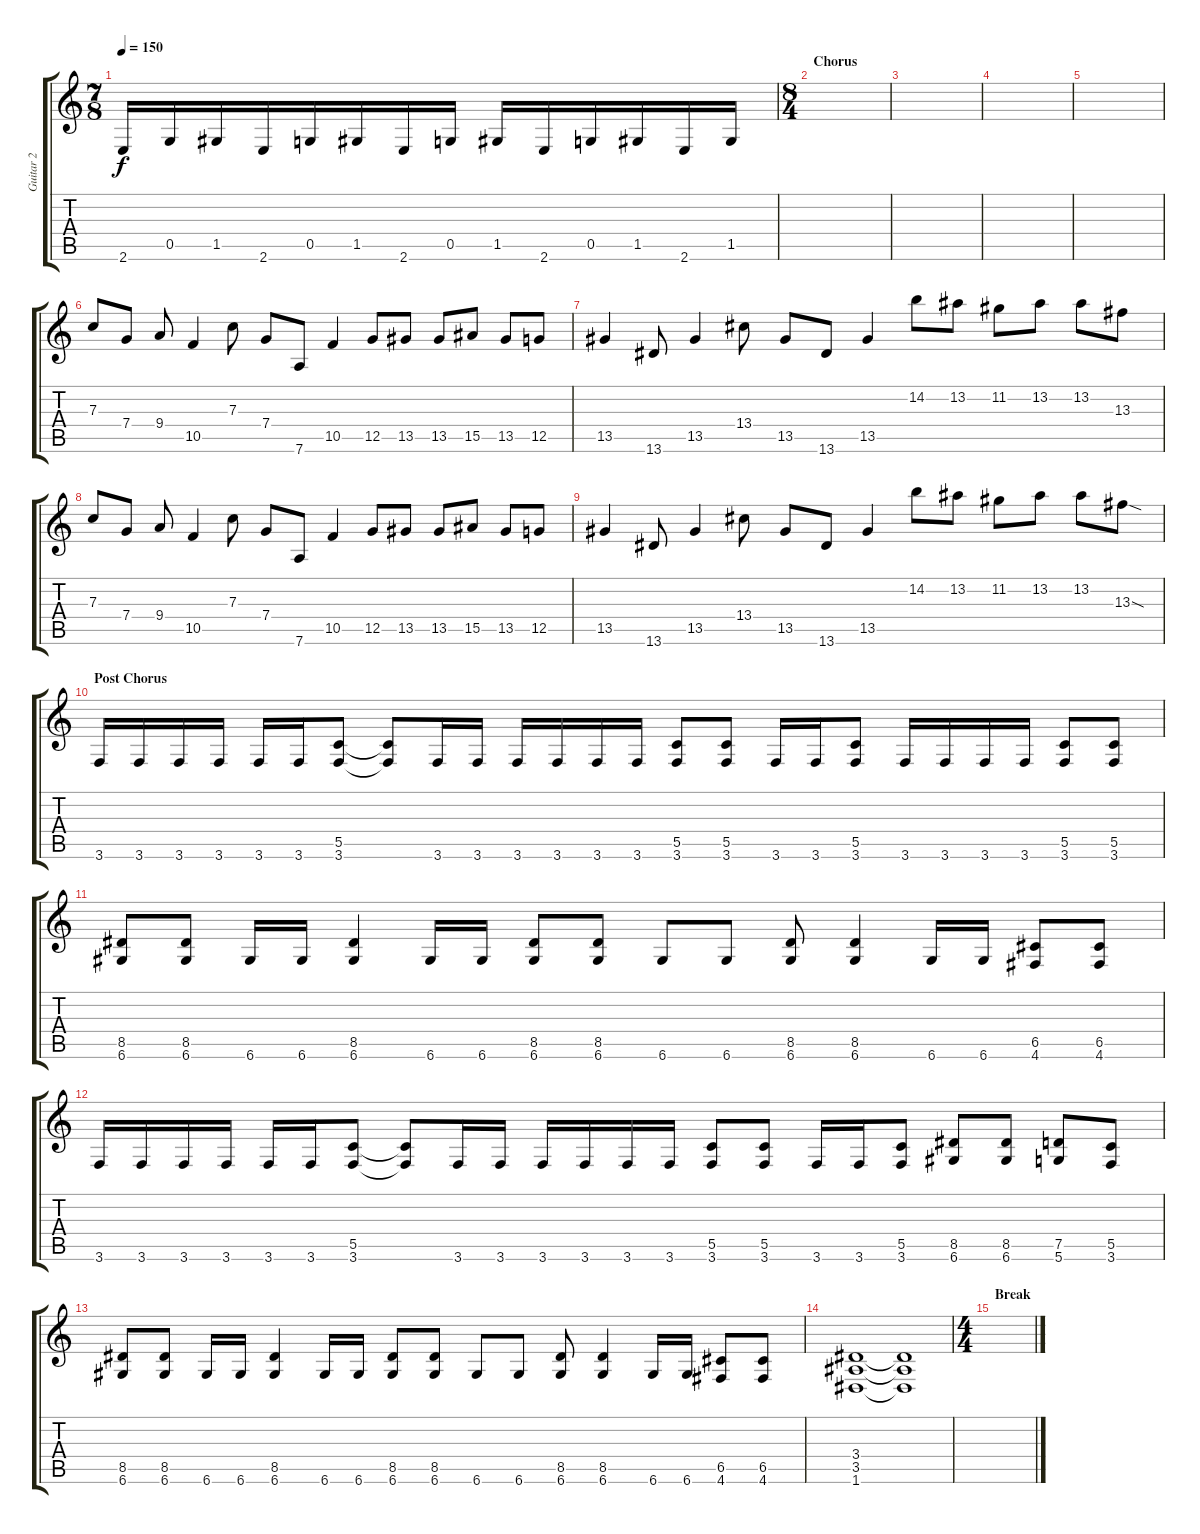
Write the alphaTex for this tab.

\track ("Guitar 2" "Guitar 2") {instrument overdrivenguitar}
\staff {score tabs}
\tuning (D4 A3 F3 C3 G2 D2) {hide}
\ts (7 8)
\tempo 150
\clef g2
\ks c
2.6.16{dy f} 0.5.16 1.5.16 2.6.16 0.5.16 1.5.16 2.6.16 0.5.16 1.5.16 2.6.16 0.5.16 1.5.16 2.6.16 1.5.16 |
\ts (8 4)
\section ("" "Chorus")
|
|
|
|
7.3.8 7.4.8 9.4.8 10.5.4 7.3.8 7.4.8 7.6.8 10.5.4 12.5.8 13.5.8 13.5.8 15.5.8 13.5.8 12.5.8 |
13.5.4 13.6.8 13.5.4 13.4.8 13.5.8 13.6.8 13.5.4 14.2.8 13.2.8 11.2.8 13.2.8 13.2.8 13.3.8 |
7.3.8 7.4.8 9.4.8 10.5.4 7.3.8 7.4.8 7.6.8 10.5.4 12.5.8 13.5.8 13.5.8 15.5.8 13.5.8 12.5.8 |
13.5.4 13.6.8 13.5.4 13.4.8 13.5.8 13.6.8 13.5.4 14.2.8 13.2.8 11.2.8 13.2.8 13.2.8 13.3{sod}.8 |
\section ("" "Post Chorus")
3.6.16{balance 13} 3.6.16 3.6.16 3.6.16 3.6.16 3.6.16 (5.5 3.6).8 (5.5{t} 3.6{t}).8 3.6.16 3.6.16 3.6.16 3.6.16 3.6.16 3.6.16 (5.5 3.6).8 (5.5 3.6).8 3.6.16 3.6.16 (5.5 3.6).8 3.6.16 3.6.16 3.6.16 3.6.16 (5.5 3.6).8 (5.5 3.6).8 |
(8.5 6.6).8 (8.5 6.6).8 6.6.16 6.6.16 (8.5 6.6).4 6.6.16 6.6.16 (8.5 6.6).8 (8.5 6.6).8 6.6.8 6.6.8 (8.5 6.6).8 (8.5 6.6).4 6.6.16 6.6.16 (6.5 4.6).8 (6.5 4.6).8 |
3.6.16{balance 8} 3.6.16 3.6.16 3.6.16 3.6.16 3.6.16 (5.5 3.6).8 (5.5{t} 3.6{t}).8 3.6.16 3.6.16 3.6.16 3.6.16 3.6.16 3.6.16 (5.5 3.6).8 (5.5 3.6).8 3.6.16 3.6.16 (5.5 3.6).8 (8.5 6.6).8 (8.5 6.6).8 (7.5 5.6).8 (5.5 3.6).8 |
(8.5 6.6).8 (8.5 6.6).8 6.6.16 6.6.16 (8.5 6.6).4 6.6.16 6.6.16 (8.5 6.6).8 (8.5 6.6).8 6.6.8 6.6.8 (8.5 6.6).8 (8.5 6.6).4 6.6.16 6.6.16 (6.5 4.6).8 (6.5 4.6).8 |
(3.4 3.5 1.6).1 (3.4{t} 3.5{t} 1.6{t}).1 |
\ts (4 4)
\section ("" "Break")
